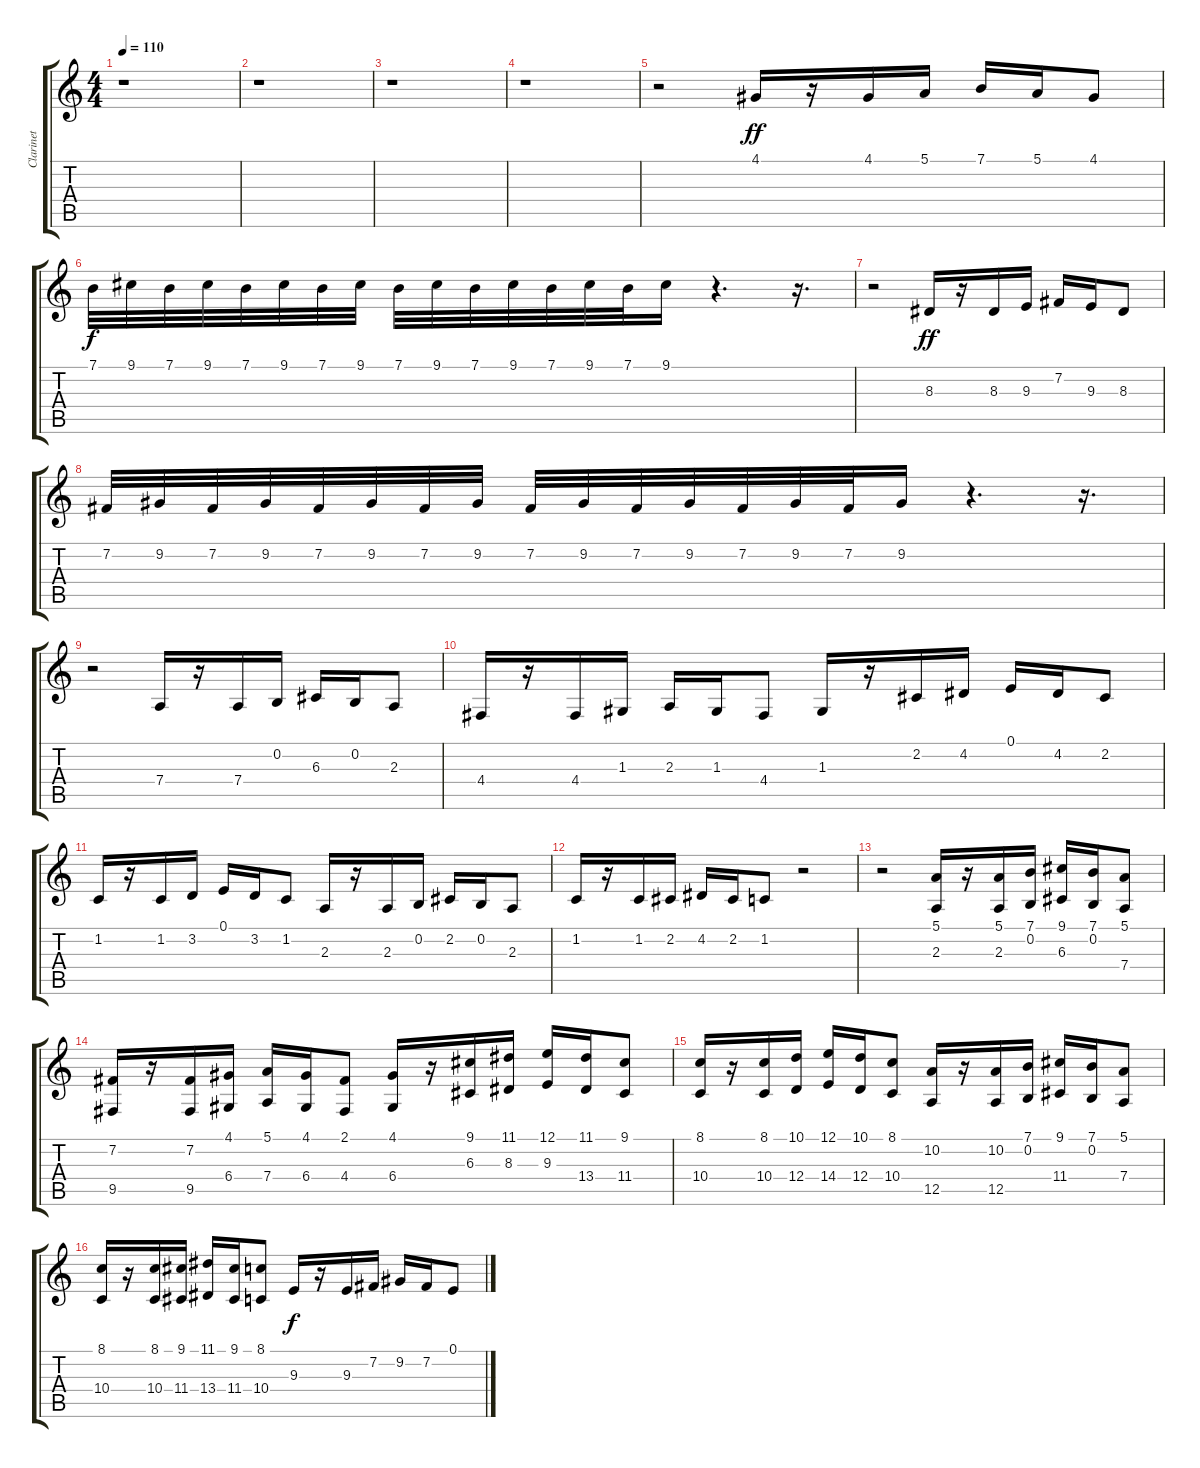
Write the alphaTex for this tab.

\track ("Clarinet" "Clarinet") {instrument clarinet}
\staff {score tabs}
\tuning (E4 B3 G3 D3 A2 E2) {hide}
\ts (4 4)
\tempo 110
\clef g2
\ks c
r.1{dy ff} |
r.1 |
r.1 |
r.1 |
r.2 4.1.16 r.16 4.1.16 5.1.16 7.1.16 5.1.16 4.1.8 |
7.1.32{dy f} 9.1.32 7.1.32 9.1.32 7.1.32 9.1.32 7.1.32 9.1.32 7.1.32 9.1.32 7.1.32 9.1.32 7.1.32 9.1.32 7.1.32 9.1.16 r.4{d} r.16{d} |
r.2 8.3.16{dy ff} r.16 8.3.16 9.3.16 7.2.16 9.3.16 8.3.8 |
7.2.32 9.2.32 7.2.32 9.2.32 7.2.32 9.2.32 7.2.32 9.2.32 7.2.32 9.2.32 7.2.32 9.2.32 7.2.32 9.2.32 7.2.32 9.2.16 r.4{d} r.16{d} |
r.2 7.4.16 r.16 7.4.16 0.2.16 6.3.16 0.2.16 2.3.8 |
4.4.16 r.16 4.4.16 1.3.16 2.3.16 1.3.16 4.4.8 1.3.16 r.16 2.2.16 4.2.16 0.1.16 4.2.16 2.2.8 |
1.2.16 r.16 1.2.16 3.2.16 0.1.16 3.2.16 1.2.8 2.3.16 r.16 2.3.16 0.2.16 2.2.16 0.2.16 2.3.8 |
1.2.16 r.16 1.2.16 2.2.16 4.2.16 2.2.16 1.2.8 r.2 |
r.2 (5.1 2.3).16 r.16 (5.1 2.3).16 (7.1 0.2).16 (9.1 6.3).16 (7.1 0.2).16 (5.1 7.4).8 |
(7.2 9.5).16 r.16 (7.2 9.5).16 (4.1 6.4).16 (5.1 7.4).16 (4.1 6.4).16 (2.1 4.4).8 (4.1 6.4).16 r.16 (9.1 6.3).16 (11.1 8.3).16 (12.1 9.3).16 (11.1 13.4).16 (9.1 11.4).8 |
(8.1 10.4).16 r.16 (8.1 10.4).16 (10.1 12.4).16 (12.1 14.4).16 (10.1 12.4).16 (8.1 10.4).8 (10.2 12.5).16 r.16 (10.2 12.5).16 (7.1 0.2).16 (9.1 11.4).16 (7.1 0.2).16 (5.1 7.4).8 |
(8.1 10.4).16 r.16 (8.1 10.4).16 (9.1 11.4).16 (11.1 13.4).16 (9.1 11.4).16 (8.1 10.4).8 9.3.16{dy f} r.16 9.3.16 7.2.16 9.2.16 7.2.16 0.1.8
